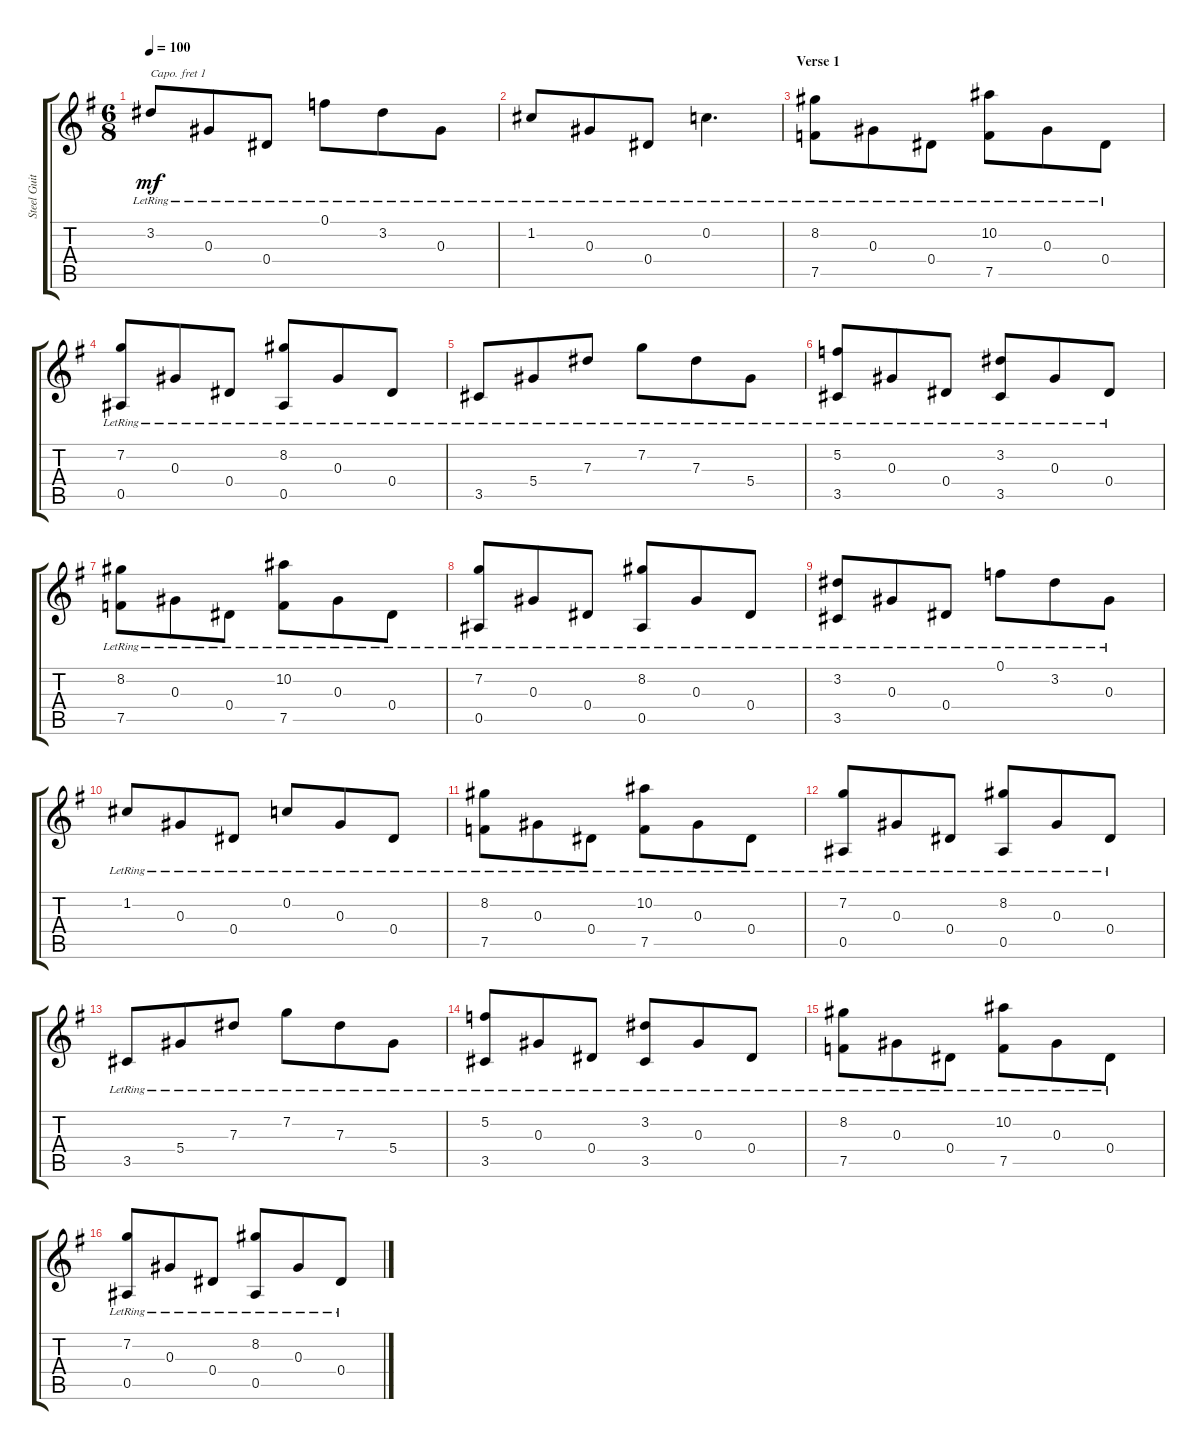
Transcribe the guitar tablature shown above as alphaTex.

\track ("Steel Guitar" "Steel Guit") {instrument acousticguitarsteel}
\staff {score tabs}
\capo 1
\tuning (E4 B3 G3 D3 A2 E2) {hide}
\ts (6 8)
\tempo 100
\clef g2
\ks eminor
3.2{lr}.8{dy mf} 0.3{lr}.8 0.4{lr}.8 0.1{lr}.8 3.2{lr}.8 0.3{lr}.8 |
1.2{lr}.8 0.3{lr}.8 0.4{lr}.8 0.2{lr}.4{d} |
\section ("" "Verse 1")
(8.2{lr} 7.5{lr}).8 0.3{lr}.8 0.4{lr}.8 (10.2{lr} 7.5{lr}).8 0.3{lr}.8 0.4{lr}.8 |
(7.2{lr} 0.5{lr}).8 0.3{lr}.8 0.4{lr}.8 (8.2{lr} 0.5{lr}).8 0.3{lr}.8 0.4{lr}.8 |
3.5{lr}.8 5.4{lr}.8 7.3{lr}.8 7.2{lr}.8 7.3{lr}.8 5.4{lr}.8 |
(5.2{lr} 3.5{lr}).8 0.3{lr}.8 0.4{lr}.8 (3.2{lr} 3.5{lr}).8 0.3{lr}.8 0.4{lr}.8 |
(8.2{lr} 7.5{lr}).8 0.3{lr}.8 0.4{lr}.8 (10.2{lr} 7.5{lr}).8 0.3{lr}.8 0.4{lr}.8 |
(7.2{lr} 0.5{lr}).8 0.3{lr}.8 0.4{lr}.8 (8.2{lr} 0.5{lr}).8 0.3{lr}.8 0.4{lr}.8 |
(3.2{lr} 3.5{lr}).8 0.3{lr}.8 0.4{lr}.8 0.1{lr}.8 3.2{lr}.8 0.3{lr}.8 |
1.2{lr}.8 0.3{lr}.8 0.4{lr}.8 0.2{lr}.8 0.3{lr}.8 0.4{lr}.8 |
(8.2{lr} 7.5{lr}).8 0.3{lr}.8 0.4{lr}.8 (10.2{lr} 7.5{lr}).8 0.3{lr}.8 0.4{lr}.8 |
(7.2{lr} 0.5{lr}).8 0.3{lr}.8 0.4{lr}.8 (8.2{lr} 0.5{lr}).8 0.3{lr}.8 0.4{lr}.8 |
3.5{lr}.8 5.4{lr}.8 7.3{lr}.8 7.2{lr}.8 7.3{lr}.8 5.4{lr}.8 |
(5.2{lr} 3.5{lr}).8 0.3{lr}.8 0.4{lr}.8 (3.2{lr} 3.5{lr}).8 0.3{lr}.8 0.4{lr}.8 |
(8.2{lr} 7.5{lr}).8 0.3{lr}.8 0.4{lr}.8 (10.2{lr} 7.5{lr}).8 0.3{lr}.8 0.4{lr}.8 |
(7.2{lr} 0.5{lr}).8 0.3{lr}.8 0.4{lr}.8 (8.2{lr} 0.5{lr}).8 0.3{lr}.8 0.4{lr}.8
